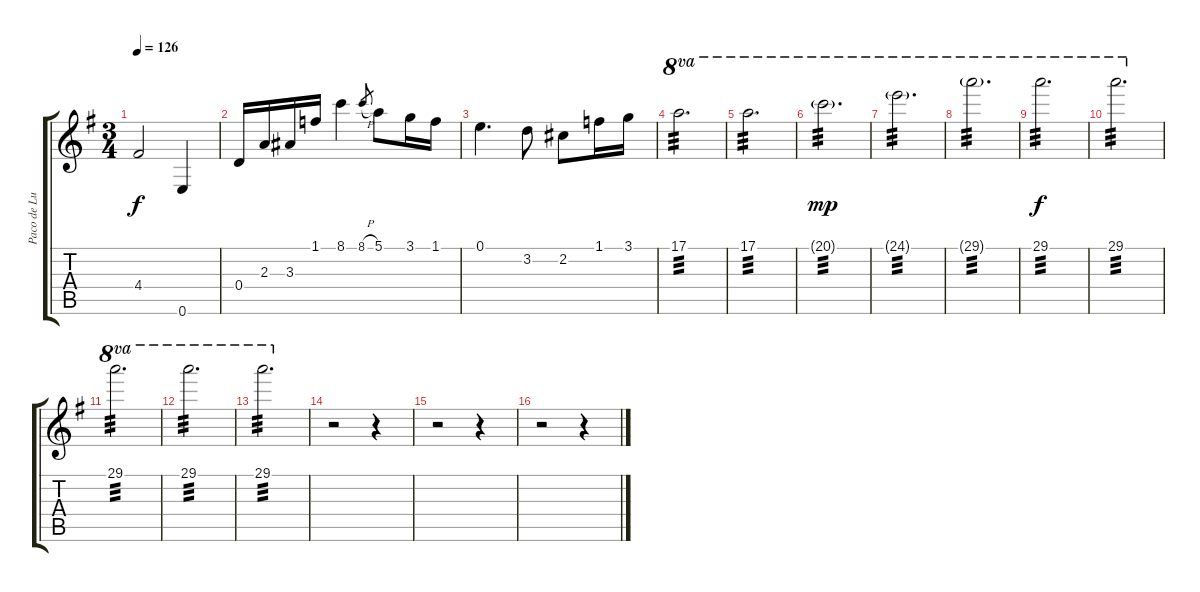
\track ("Paco de Lucía" "Paco de Lu") {instrument acousticguitarnylon}
\staff {score tabs}
\tuning (E4 B3 G3 D3 A2 E2) {hide}
\ts (3 4)
\tempo 126
\clef g2
\ks g
4.4{t}.2{dy f} 0.6.4 |
0.4.16 2.3.16 3.3.16 1.1.16 8.1.4 8.1{h}.8{gr} 5.1.8 3.1.16 1.1.16 |
0.1.4{d} 3.2.8 2.2.8 1.1.16 3.1.16 |
17.1.2{d ot 8va tp 3} |
17.1.2{d ot 8va tp 3} |
20.1{g}.2{d ot 8va tp 3 dy mp} |
24.1{g}.2{d ot 8va tp 3} |
29.1{g}.2{d ot 8va tp 3} |
29.1.2{d ot 8va tp 3 dy f} |
29.1.2{d ot 8va tp 3} |
29.1.2{d ot 8va tp 3} |
29.1.2{d ot 8va tp 3} |
29.1.2{d ot 8va tp 3} |
r.2 r.4 |
r.2 r.4 |
r.2 r.4
